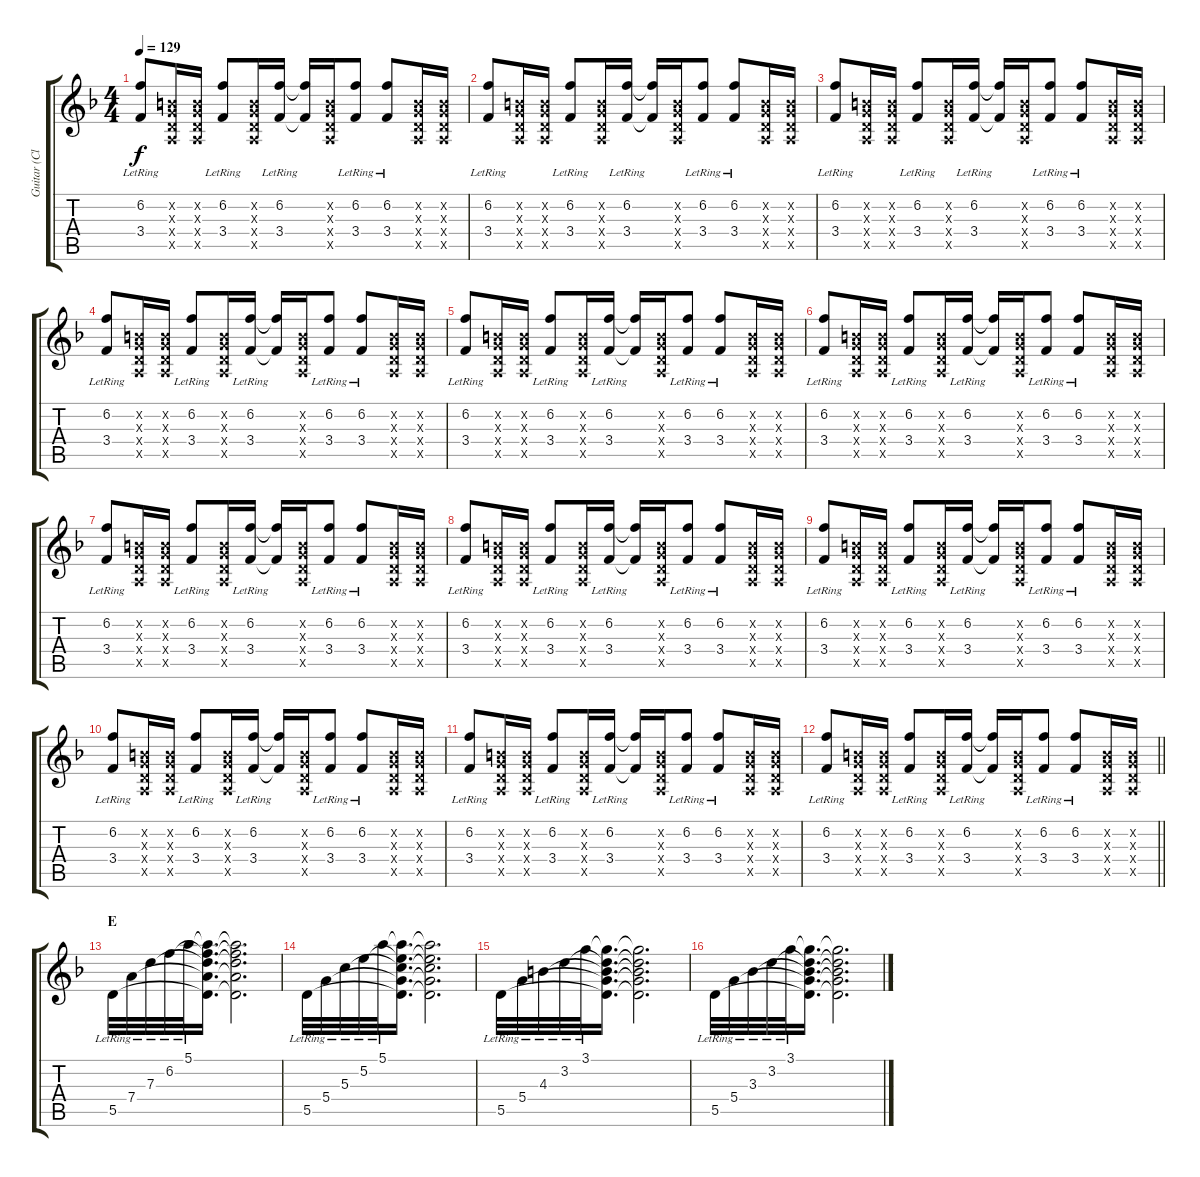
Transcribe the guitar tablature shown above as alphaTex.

\track ("Guitar (Clean)" "Guitar (Cl") {instrument electricguitarjazz}
\staff {score tabs}
\tuning (E4 B3 G3 D3 A2 E2) {hide}
\ts (4 4)
\tempo 129
\clef g2
\ks f
(6.2{lr} 3.4{lr}).8{dy f} (0.2{x} 0.3{x} 0.4{x} 0.5{x}).16 (0.2{x} 0.3{x} 0.4{x} 0.5{x}).16 (6.2{lr} 3.4{lr}).8 (0.2{x} 0.3{x} 0.4{x} 0.5{x}).16 (6.2{lr} 3.4{lr}).16 (6.2{t} 3.4{t}).16 (0.2{x} 0.3{x} 0.4{x} 0.5{x}).16 (6.2{lr} 3.4{lr}).8 (6.2{lr} 3.4{lr}).8 (0.2{x} 0.3{x} 0.4{x} 0.5{x}).16 (0.2{x} 0.3{x} 0.4{x} 0.5{x}).16 |
(6.2{lr} 3.4{lr}).8 (0.2{x} 0.3{x} 0.4{x} 0.5{x}).16 (0.2{x} 0.3{x} 0.4{x} 0.5{x}).16 (6.2{lr} 3.4{lr}).8 (0.2{x} 0.3{x} 0.4{x} 0.5{x}).16 (6.2{lr} 3.4{lr}).16 (6.2{t} 3.4{t}).16 (0.2{x} 0.3{x} 0.4{x} 0.5{x}).16 (6.2{lr} 3.4{lr}).8 (6.2{lr} 3.4{lr}).8 (0.2{x} 0.3{x} 0.4{x} 0.5{x}).16 (0.2{x} 0.3{x} 0.4{x} 0.5{x}).16 |
(6.2{lr} 3.4{lr}).8 (0.2{x} 0.3{x} 0.4{x} 0.5{x}).16 (0.2{x} 0.3{x} 0.4{x} 0.5{x}).16 (6.2{lr} 3.4{lr}).8 (0.2{x} 0.3{x} 0.4{x} 0.5{x}).16 (6.2{lr} 3.4{lr}).16 (6.2{t} 3.4{t}).16 (0.2{x} 0.3{x} 0.4{x} 0.5{x}).16 (6.2{lr} 3.4{lr}).8 (6.2{lr} 3.4{lr}).8 (0.2{x} 0.3{x} 0.4{x} 0.5{x}).16 (0.2{x} 0.3{x} 0.4{x} 0.5{x}).16 |
(6.2{lr} 3.4{lr}).8 (0.2{x} 0.3{x} 0.4{x} 0.5{x}).16 (0.2{x} 0.3{x} 0.4{x} 0.5{x}).16 (6.2{lr} 3.4{lr}).8 (0.2{x} 0.3{x} 0.4{x} 0.5{x}).16 (6.2{lr} 3.4{lr}).16 (6.2{t} 3.4{t}).16 (0.2{x} 0.3{x} 0.4{x} 0.5{x}).16 (6.2{lr} 3.4{lr}).8 (6.2{lr} 3.4{lr}).8 (0.2{x} 0.3{x} 0.4{x} 0.5{x}).16 (0.2{x} 0.3{x} 0.4{x} 0.5{x}).16 |
(6.2{lr} 3.4{lr}).8 (0.2{x} 0.3{x} 0.4{x} 0.5{x}).16 (0.2{x} 0.3{x} 0.4{x} 0.5{x}).16 (6.2{lr} 3.4{lr}).8 (0.2{x} 0.3{x} 0.4{x} 0.5{x}).16 (6.2{lr} 3.4{lr}).16 (6.2{t} 3.4{t}).16 (0.2{x} 0.3{x} 0.4{x} 0.5{x}).16 (6.2{lr} 3.4{lr}).8 (6.2{lr} 3.4{lr}).8 (0.2{x} 0.3{x} 0.4{x} 0.5{x}).16 (0.2{x} 0.3{x} 0.4{x} 0.5{x}).16 |
(6.2{lr} 3.4{lr}).8 (0.2{x} 0.3{x} 0.4{x} 0.5{x}).16 (0.2{x} 0.3{x} 0.4{x} 0.5{x}).16 (6.2{lr} 3.4{lr}).8 (0.2{x} 0.3{x} 0.4{x} 0.5{x}).16 (6.2{lr} 3.4{lr}).16 (6.2{t} 3.4{t}).16 (0.2{x} 0.3{x} 0.4{x} 0.5{x}).16 (6.2{lr} 3.4{lr}).8 (6.2{lr} 3.4{lr}).8 (0.2{x} 0.3{x} 0.4{x} 0.5{x}).16 (0.2{x} 0.3{x} 0.4{x} 0.5{x}).16 |
(6.2{lr} 3.4{lr}).8 (0.2{x} 0.3{x} 0.4{x} 0.5{x}).16 (0.2{x} 0.3{x} 0.4{x} 0.5{x}).16 (6.2{lr} 3.4{lr}).8 (0.2{x} 0.3{x} 0.4{x} 0.5{x}).16 (6.2{lr} 3.4{lr}).16 (6.2{t} 3.4{t}).16 (0.2{x} 0.3{x} 0.4{x} 0.5{x}).16 (6.2{lr} 3.4{lr}).8 (6.2{lr} 3.4{lr}).8 (0.2{x} 0.3{x} 0.4{x} 0.5{x}).16 (0.2{x} 0.3{x} 0.4{x} 0.5{x}).16 |
(6.2{lr} 3.4{lr}).8 (0.2{x} 0.3{x} 0.4{x} 0.5{x}).16 (0.2{x} 0.3{x} 0.4{x} 0.5{x}).16 (6.2{lr} 3.4{lr}).8 (0.2{x} 0.3{x} 0.4{x} 0.5{x}).16 (6.2{lr} 3.4{lr}).16 (6.2{t} 3.4{t}).16 (0.2{x} 0.3{x} 0.4{x} 0.5{x}).16 (6.2{lr} 3.4{lr}).8 (6.2{lr} 3.4{lr}).8 (0.2{x} 0.3{x} 0.4{x} 0.5{x}).16 (0.2{x} 0.3{x} 0.4{x} 0.5{x}).16 |
(6.2{lr} 3.4{lr}).8 (0.2{x} 0.3{x} 0.4{x} 0.5{x}).16 (0.2{x} 0.3{x} 0.4{x} 0.5{x}).16 (6.2{lr} 3.4{lr}).8 (0.2{x} 0.3{x} 0.4{x} 0.5{x}).16 (6.2{lr} 3.4{lr}).16 (6.2{t} 3.4{t}).16 (0.2{x} 0.3{x} 0.4{x} 0.5{x}).16 (6.2{lr} 3.4{lr}).8 (6.2{lr} 3.4{lr}).8 (0.2{x} 0.3{x} 0.4{x} 0.5{x}).16 (0.2{x} 0.3{x} 0.4{x} 0.5{x}).16 |
(6.2{lr} 3.4{lr}).8 (0.2{x} 0.3{x} 0.4{x} 0.5{x}).16 (0.2{x} 0.3{x} 0.4{x} 0.5{x}).16 (6.2{lr} 3.4{lr}).8 (0.2{x} 0.3{x} 0.4{x} 0.5{x}).16 (6.2{lr} 3.4{lr}).16 (6.2{t} 3.4{t}).16 (0.2{x} 0.3{x} 0.4{x} 0.5{x}).16 (6.2{lr} 3.4{lr}).8 (6.2{lr} 3.4{lr}).8 (0.2{x} 0.3{x} 0.4{x} 0.5{x}).16 (0.2{x} 0.3{x} 0.4{x} 0.5{x}).16 |
(6.2{lr} 3.4{lr}).8 (0.2{x} 0.3{x} 0.4{x} 0.5{x}).16 (0.2{x} 0.3{x} 0.4{x} 0.5{x}).16 (6.2{lr} 3.4{lr}).8 (0.2{x} 0.3{x} 0.4{x} 0.5{x}).16 (6.2{lr} 3.4{lr}).16 (6.2{t} 3.4{t}).16 (0.2{x} 0.3{x} 0.4{x} 0.5{x}).16 (6.2{lr} 3.4{lr}).8 (6.2{lr} 3.4{lr}).8 (0.2{x} 0.3{x} 0.4{x} 0.5{x}).16 (0.2{x} 0.3{x} 0.4{x} 0.5{x}).16 |
\barLineRight lightlight
(6.2{lr} 3.4{lr}).8 (0.2{x} 0.3{x} 0.4{x} 0.5{x}).16 (0.2{x} 0.3{x} 0.4{x} 0.5{x}).16 (6.2{lr} 3.4{lr}).8 (0.2{x} 0.3{x} 0.4{x} 0.5{x}).16 (6.2{lr} 3.4{lr}).16 (6.2{t} 3.4{t}).16 (0.2{x} 0.3{x} 0.4{x} 0.5{x}).16 (6.2{lr} 3.4{lr}).8 (6.2{lr} 3.4{lr}).8 (0.2{x} 0.3{x} 0.4{x} 0.5{x}).16 (0.2{x} 0.3{x} 0.4{x} 0.5{x}).16 |
\section ("" "E")
5.5{lr}.32 7.4{lr}.32 7.3{lr}.32 6.2{lr}.32 5.1{lr}.32 (5.1{t} 6.2{t} 7.3{t} 7.4{t} 5.5{t}).16{d} (5.1{t} 6.2{t} 7.3{t} 7.4{t} 5.5{t}).2{d} |
5.5{lr}.32 5.4{lr}.32 5.3{lr}.32 5.2{lr}.32 5.1{lr}.32 (5.1{t} 5.2{t} 5.3{t} 5.4{t} 5.5{t}).16{d} (5.1{t} 5.2{t} 5.3{t} 5.4{t} 5.5{t}).2{d} |
5.5{lr}.32 5.4{lr}.32 4.3{lr}.32 3.2{lr}.32 3.1{lr}.32 (3.1{t} 3.2{t} 4.3{t} 5.4{t} 5.5{t}).16{d} (3.1{t} 3.2{t} 4.3{t} 5.4{t} 5.5{t}).2{d} |
5.5{lr}.32 5.4{lr}.32 3.3{lr}.32 3.2{lr}.32 3.1{lr}.32 (3.1{t} 3.2{t} 3.3{t} 5.4{t} 5.5{t}).16{d} (3.1{t} 3.2{t} 3.3{t} 5.4{t} 5.5{t}).2{d}
